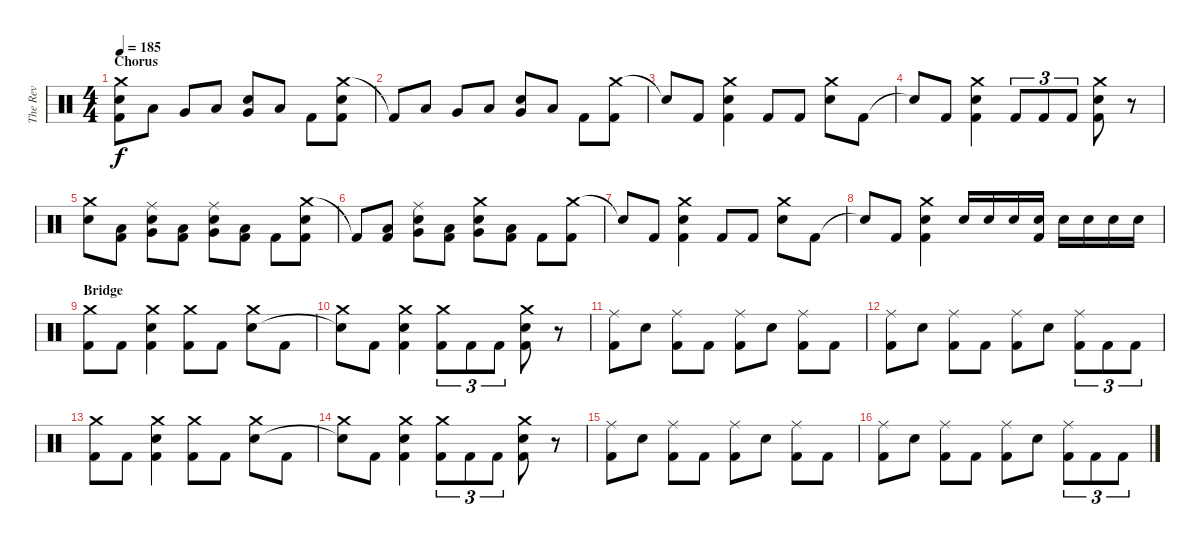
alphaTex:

\track ("The Rev" "The Rev") {instrument percussion}
\staff {score}
\articulation defaults
\ts (4 4)
\section ("" "Chorus")
\tempo 185
\clef neutral
\ks c
("Crash medium (hit)" "Electric Snare (hit)" "Kick (hit) 2").8{dy f} "Low Tom (hit)".8 "Very Low Tom (hit)".8 "Low Floor Tom (hit)".8 ("Very Low Tom (hit)" "Electric Snare (hit)").8 "Low Tom (hit)".8 "Kick (hit) 2".8 ("Crash medium (hit)" "Electric Snare (hit)" "Kick (hit) 2").8 |
"Kick (hit) 2"{t}.8 "Low Tom (hit)".8 "Very Low Tom (hit)".8 "Low Floor Tom (hit)".8 ("Very Low Tom (hit)" "Electric Snare (hit)").8 "Low Tom (hit)".8 "Kick (hit) 2".8 ("Crash medium (hit)" "Kick (hit) 2").8 |
"Snare (hit)"{t}.8 "Kick (hit) 2".8 ("Crash medium (hit)" "Electric Snare (hit)" "Kick (hit) 2").4 "Kick (hit) 2".8 "Kick (hit) 2".8 ("Crash medium (hit)" "Electric Snare (hit)").8 "Kick (hit) 2".8 |
"Snare (hit)"{t}.8 "Kick (hit) 2".8 ("Crash medium (hit)" "Electric Snare (hit)" "Kick (hit) 2").4 "Kick (hit) 2".8{tu (3 2)} "Kick (hit) 2".8{tu (3 2)} "Kick (hit) 2".8{tu (3 2)} ("Crash medium (hit)" "Electric Snare (hit)" "Kick (hit) 2").8 r.8 |
("Crash medium (hit)" "Electric Snare (hit)").8 ("Low Tom (hit)" "Kick (hit) 2").8 ("Ride (middle)" "Very Low Tom (hit)" "Electric Snare (hit)").8 ("Low Floor Tom (hit)" "Kick (hit) 2").8 ("Ride (middle)" "Very Low Tom (hit)" "Electric Snare (hit)").8 ("Low Tom (hit)" "Kick (hit) 2").8 "Kick (hit) 2".8 ("Crash medium (hit)" "Electric Snare (hit)" "Kick (hit) 2").8 |
"Kick (hit) 2"{t}.8 ("Low Tom (hit)" "Kick (hit) 2").8 ("Ride (middle)" "Very Low Tom (hit)" "Electric Snare (hit)").8 ("Low Floor Tom (hit)" "Kick (hit) 2").8 ("Crash medium (hit)" "Very Low Tom (hit)" "Electric Snare (hit)").8 ("Low Tom (hit)" "Kick (hit) 2").8 "Kick (hit) 2".8 ("Crash medium (hit)" "Kick (hit) 2").8 |
"Snare (hit)"{t}.8 "Kick (hit) 2".8 ("Crash medium (hit)" "Electric Snare (hit)" "Kick (hit) 2").4 "Kick (hit) 2".8 "Kick (hit) 2".8 ("Crash medium (hit)" "Electric Snare (hit)").8 "Kick (hit) 2".8 |
"Snare (hit)"{t}.8 "Kick (hit) 2".8 ("Crash medium (hit)" "Electric Snare (hit)" "Kick (hit) 2").4 "Electric Snare (hit)".16 "Electric Snare (hit)".16 "Electric Snare (hit)".16 ("Electric Snare (hit)" "Kick (hit) 2").16 "Electric Snare (hit)".16 "Electric Snare (hit)".16 "Electric Snare (hit)".16 "Electric Snare (hit)".16 |
\section ("" "Bridge")
("Crash medium (hit)" "Kick (hit) 2").8 "Kick (hit) 2".8 ("Crash medium (hit)" "Electric Snare (hit)" "Kick (hit) 2").4 ("Crash medium (hit)" "Kick (hit) 2").8 "Kick (hit) 2".8 ("Crash medium (hit)" "Electric Snare (hit)").8 "Kick (hit) 2".8 |
("Crash medium (hit)" "Snare (hit)"{t}).8 "Kick (hit) 2".8 ("Crash medium (hit)" "Electric Snare (hit)" "Kick (hit) 2").4 ("Crash medium (hit)" "Kick (hit) 2").8{tu (3 2)} "Kick (hit) 2".8{tu (3 2)} "Kick (hit) 2".8{tu (3 2)} ("Crash medium (hit)" "Electric Snare (hit)" "Kick (hit) 2").8 r.8 |
("Ride (middle)" "Kick (hit) 2").8 "Electric Snare (hit)".8 ("Ride (middle)" "Kick (hit) 2").8 "Kick (hit) 2".8 ("Ride (middle)" "Kick (hit) 2").8 "Electric Snare (hit)".8 ("Ride (middle)" "Kick (hit) 2").8 "Kick (hit) 2".8 |
("Ride (middle)" "Kick (hit) 2").8 "Electric Snare (hit)".8 ("Ride (middle)" "Kick (hit) 2").8 "Kick (hit) 2".8 ("Ride (middle)" "Kick (hit) 2").8 "Electric Snare (hit)".8 ("Ride (middle)" "Kick (hit) 2").8{tu (3 2)} "Kick (hit) 2".8{tu (3 2)} "Kick (hit) 2".8{tu (3 2)} |
("Crash medium (hit)" "Kick (hit) 2").8 "Kick (hit) 2".8 ("Crash medium (hit)" "Electric Snare (hit)" "Kick (hit) 2").4 ("Crash medium (hit)" "Kick (hit) 2").8 "Kick (hit) 2".8 ("Crash medium (hit)" "Electric Snare (hit)").8 "Kick (hit) 2".8 |
("Crash medium (hit)" "Snare (hit)"{t}).8 "Kick (hit) 2".8 ("Crash medium (hit)" "Electric Snare (hit)" "Kick (hit) 2").4 ("Crash medium (hit)" "Kick (hit) 2").8{tu (3 2)} "Kick (hit) 2".8{tu (3 2)} "Kick (hit) 2".8{tu (3 2)} ("Crash medium (hit)" "Electric Snare (hit)" "Kick (hit) 2").8 r.8 |
("Ride (middle)" "Kick (hit) 2").8 "Electric Snare (hit)".8 ("Ride (middle)" "Kick (hit) 2").8 "Kick (hit) 2".8 ("Ride (middle)" "Kick (hit) 2").8 "Electric Snare (hit)".8 ("Ride (middle)" "Kick (hit) 2").8 "Kick (hit) 2".8 |
("Ride (middle)" "Kick (hit) 2").8 "Electric Snare (hit)".8 ("Ride (middle)" "Kick (hit) 2").8 "Kick (hit) 2".8 ("Ride (middle)" "Kick (hit) 2").8 "Electric Snare (hit)".8 ("Ride (middle)" "Kick (hit) 2").8{tu (3 2)} "Kick (hit) 2".8{tu (3 2)} "Kick (hit) 2".8{tu (3 2)}
